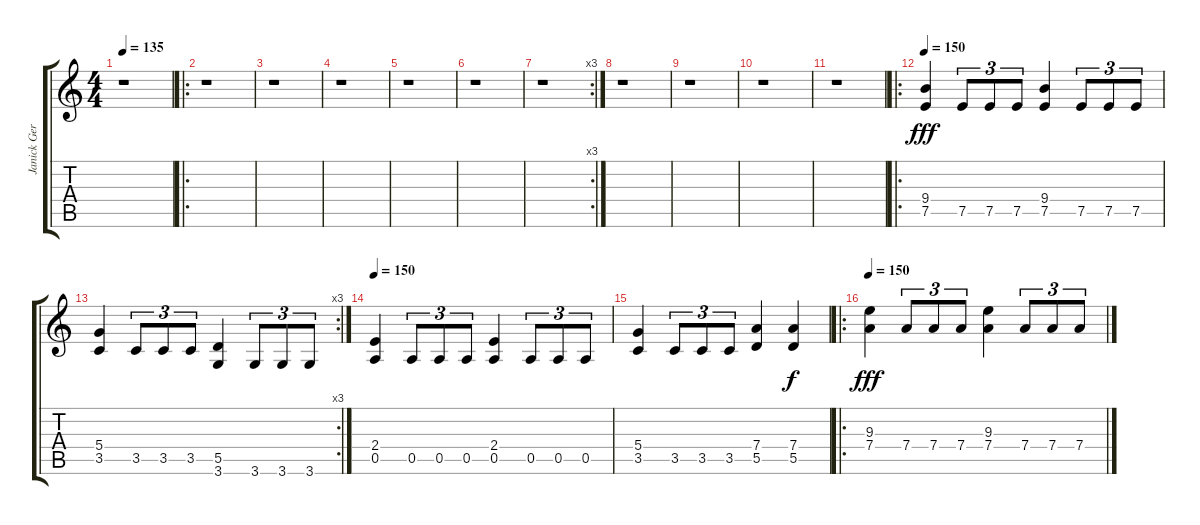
\track ("Janick Gers" "Janick Ger") {instrument distortionguitar}
\staff {score tabs}
\tuning (E4 B3 G3 D3 A2 E2) {hide}
\ts (4 4)
\tempo 135
\clef g2
\ks c
r.1{dy fff} |
\ro
r.1 |
r.1 |
r.1 |
r.1 |
r.1 |
\rc 3
r.1 |
r.1 |
r.1 |
r.1 |
r.1 |
\ro
\tempo 150
(9.4 7.5).4{instrument distortionguitar} 7.5.8{tu (3 2)} 7.5.8{tu (3 2)} 7.5.8{tu (3 2)} (9.4 7.5).4 7.5.8{tu (3 2)} 7.5.8{tu (3 2)} 7.5.8{tu (3 2)} |
\rc 3
(5.4 3.5).4 3.5.8{tu (3 2)} 3.5.8{tu (3 2)} 3.5.8{tu (3 2)} (5.5 3.6).4 3.6.8{tu (3 2)} 3.6.8{tu (3 2)} 3.6.8{tu (3 2)} |
\tempo 150
(2.4 0.5).4{instrument distortionguitar} 0.5.8{tu (3 2)} 0.5.8{tu (3 2)} 0.5.8{tu (3 2)} (2.4 0.5).4 0.5.8{tu (3 2)} 0.5.8{tu (3 2)} 0.5.8{tu (3 2)} |
(5.4 3.5).4 3.5.8{tu (3 2)} 3.5.8{tu (3 2)} 3.5.8{tu (3 2)} (7.4 5.5).4 (7.4 5.5).4{dy f} |
\ro
\tempo 150
(9.3 7.4).4{dy fff volume 13 instrument distortionguitar} 7.4.8{tu (3 2)} 7.4.8{tu (3 2)} 7.4.8{tu (3 2)} (9.3 7.4).4 7.4.8{tu (3 2)} 7.4.8{tu (3 2)} 7.4.8{tu (3 2)}
